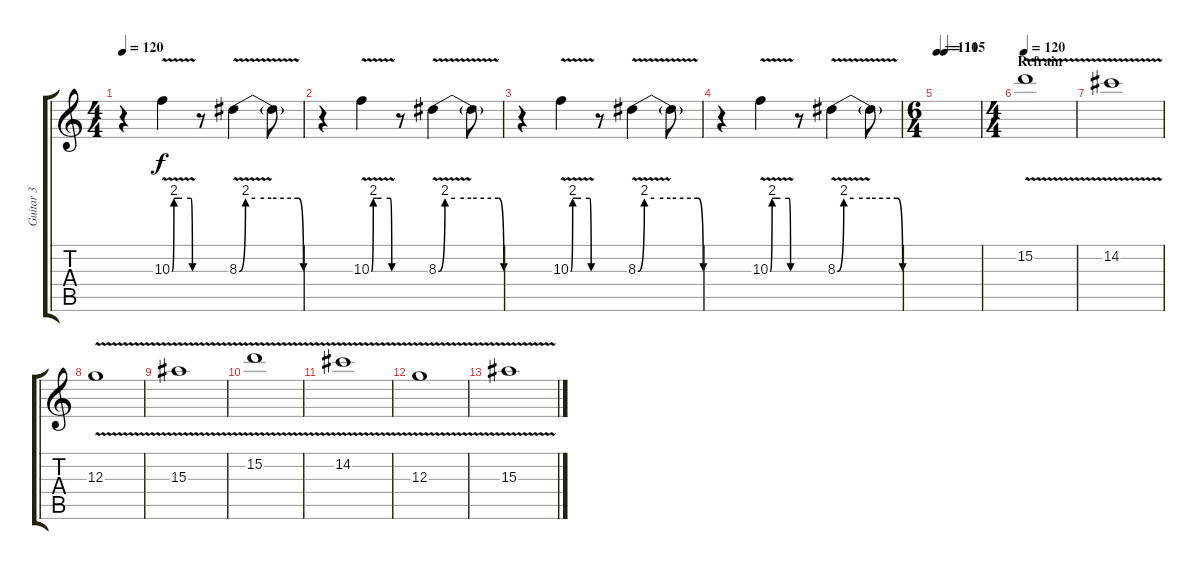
\track ("Guitar 3" "Guitar 3") {instrument electricguitarclean}
\staff {score tabs}
\tuning (E4 B3 G3 D3 A2 E2) {hide}
\ts (4 4)
\tempo 120
\clef g2
\ks c
r.4{dy f} 10.3{be (custom 0 0 6 8 15 8 30 8 55 8 60 0) v}.4 r.8 8.3{be (custom 0 0 6 8 15 8 30 8 55 8 60 0) v}.4 8.3{t}.8 |
r.4 10.3{be (custom 0 0 6 8 15 8 30 8 55 8 60 0) v}.4 r.8 8.3{be (custom 0 0 6 8 15 8 30 8 55 8 60 0) v}.4 8.3{t}.8 |
r.4 10.3{be (custom 0 0 6 8 15 8 30 8 55 8 60 0) v}.4 r.8 8.3{be (custom 0 0 6 8 15 8 30 8 55 8 60 0) v}.4 8.3{t}.8 |
r.4 10.3{be (custom 0 0 6 8 15 8 30 8 55 8 60 0) v}.4 r.8 8.3{be (custom 0 0 6 8 15 8 30 8 55 8 60 0) v}.4 8.3{t}.8 |
\ts (6 4)
\section ("" "")
\tempo 110
\tempo (115 0.16666666666666666)
|
\ts (4 4)
\section ("" "Refrain")
\tempo 120
15.2{v}.1{volume 13 instrument electricguitarclean} |
14.2{v}.1 |
12.3{v}.1 |
15.3{v}.1 |
15.2{v}.1 |
14.2{v}.1 |
12.3{v}.1 |
15.3{v}.1
